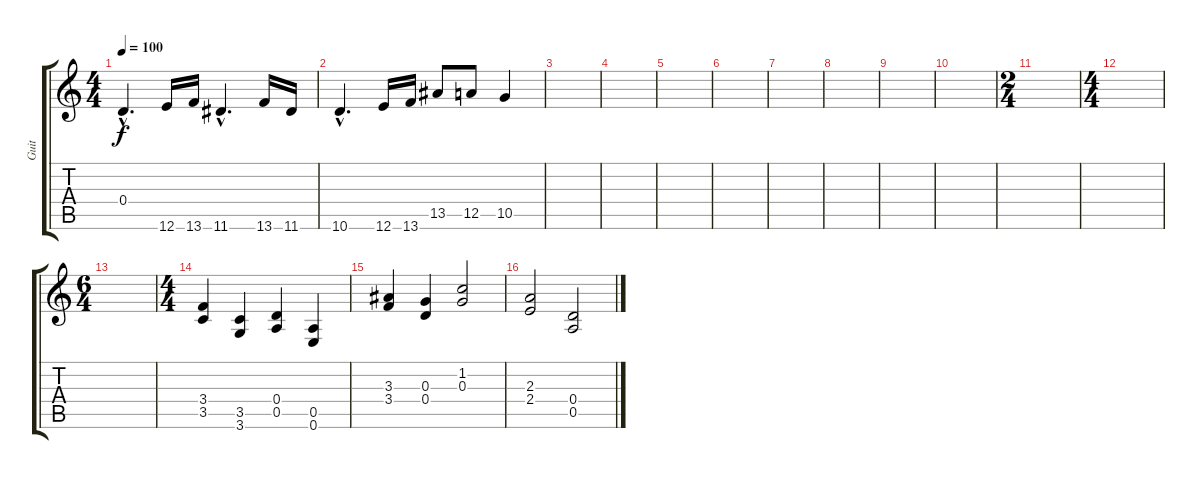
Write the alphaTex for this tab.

\track ("Guit" "Guit") {instrument overdrivenguitar}
\staff {score tabs}
\tuning (E4 B3 G3 D3 A2 E2) {hide}
\ts (4 4)
\tempo 100
\clef g2
\ks c
0.4{hac}.4{d dy f} 12.6.16 13.6.16 11.6{hac}.4{d} 13.6.16 11.6.16 |
10.6{hac}.4{d} 12.6.16 13.6.16 13.5.8 12.5.8 10.5.4 |
|
|
|
|
|
|
|
|
\ts (2 4)
|
\ts (4 4)
|
\ts (6 4)
|
\ts (4 4)
(3.4 3.5).4 (3.5 3.6).4 (0.4 0.5).4 (0.5 0.6).4 |
(3.3 3.4).4 (0.3 0.4).4 (1.2 0.3).2 |
(2.3 2.4).2 (0.4 0.5).2
